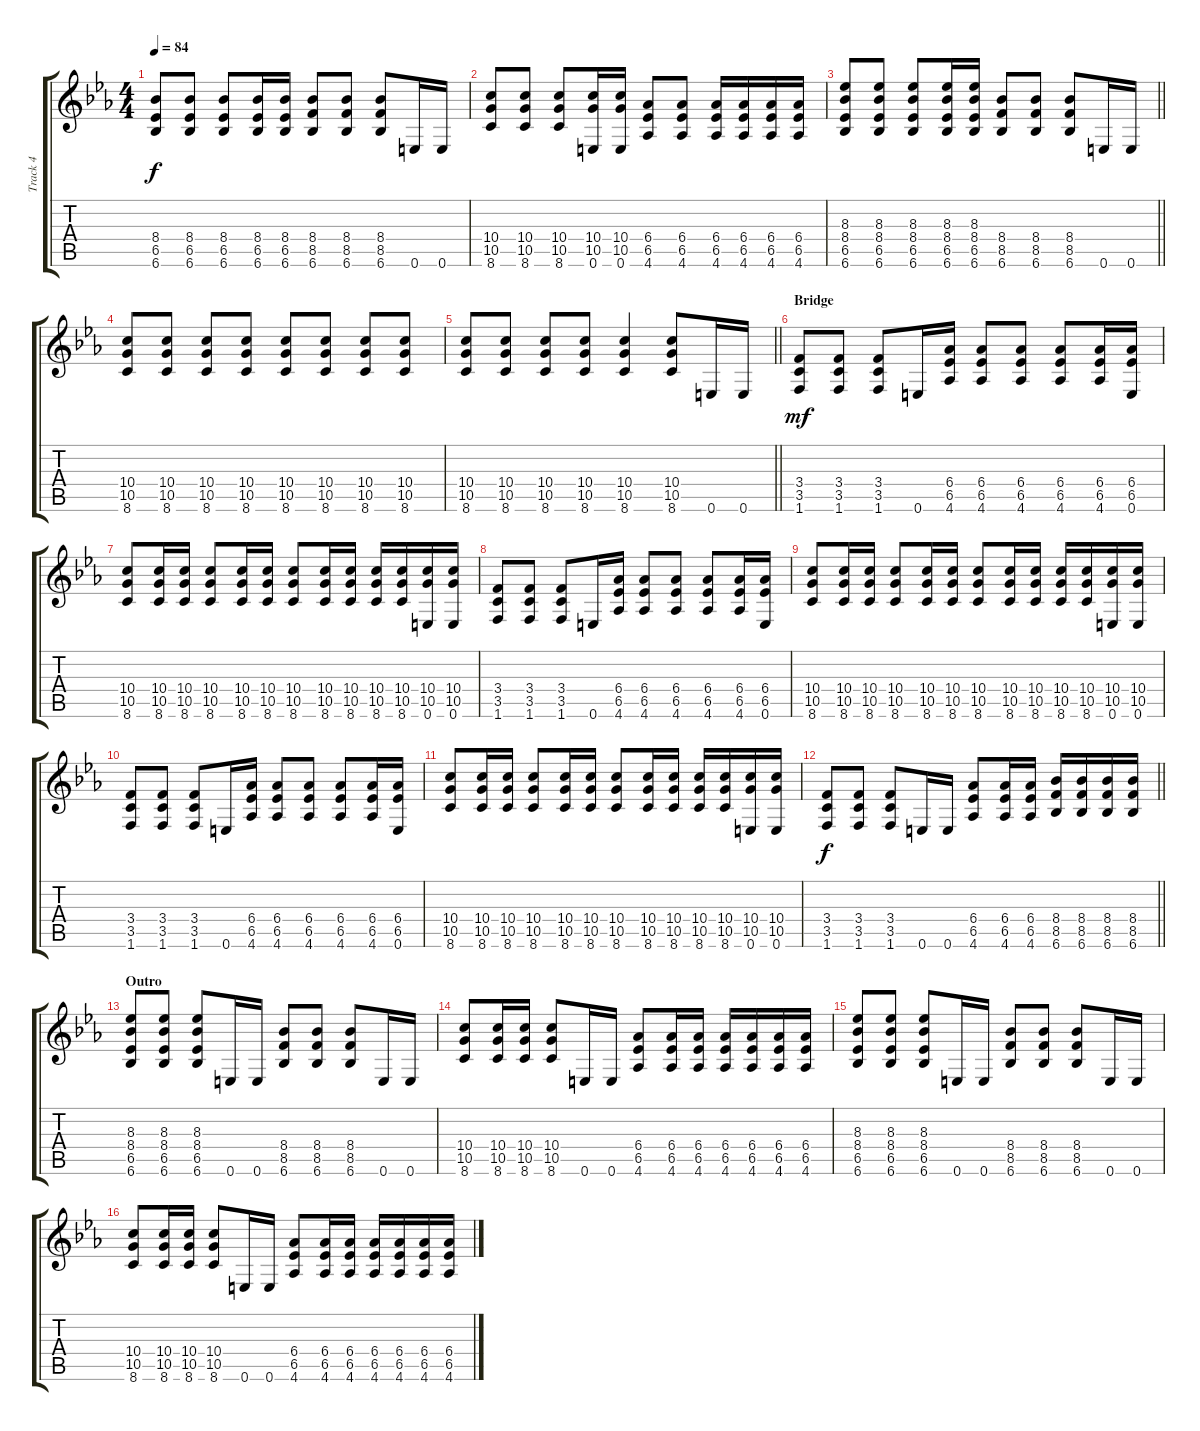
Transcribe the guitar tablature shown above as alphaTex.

\track ("Track 4" "Track 4") {instrument distortionguitar}
\staff {score tabs}
\tuning (E4 B3 G3 D3 A2 E2) {hide}
\ts (4 4)
\tempo 84
\clef g2
\ks eb
(8.4 6.5 6.6).8{dy f} (8.4 6.5 6.6).8 (8.4 6.5 6.6).8 (8.4 6.5 6.6).16 (8.4 6.5 6.6).16 (8.4 8.5 6.6).8 (8.4 8.5 6.6).8 (8.4 8.5 6.6).8 0.6.16 0.6.16 |
(10.4 10.5 8.6).8 (10.4 10.5 8.6).8 (10.4 10.5 8.6).8 (10.4 10.5 0.6).16 (10.4 10.5 0.6).16 (6.4 6.5 4.6).8 (6.4 6.5 4.6).8 (6.4 6.5 4.6).16 (6.4 6.5 4.6).16 (6.4 6.5 4.6).16 (6.4 6.5 4.6).16 |
\barLineRight lightlight
(8.3 8.4 6.5 6.6).8 (8.3 8.4 6.5 6.6).8 (8.3 8.4 6.5 6.6).8 (8.3 8.4 6.5 6.6).16 (8.3 8.4 6.5 6.6).16 (8.4 8.5 6.6).8 (8.4 8.5 6.6).8 (8.4 8.5 6.6).8 0.6.16 0.6.16 |
(10.4 10.5 8.6).8 (10.4 10.5 8.6).8 (10.4 10.5 8.6).8 (10.4 10.5 8.6).8 (10.4 10.5 8.6).8 (10.4 10.5 8.6).8 (10.4 10.5 8.6).8 (10.4 10.5 8.6).8 |
\barLineRight lightlight
(10.4 10.5 8.6).8 (10.4 10.5 8.6).8 (10.4 10.5 8.6).8 (10.4 10.5 8.6).8 (10.4 10.5 8.6).4 (10.4 10.5 8.6).8 0.6.16 0.6.16 |
\section ("" "Bridge")
(3.4 3.5 1.6).8{dy mf} (3.4 3.5 1.6).8 (3.4 3.5 1.6).8 0.6.16 (6.4 6.5 4.6).16 (6.4 6.5 4.6).8 (6.4 6.5 4.6).8 (6.4 6.5 4.6).8 (6.4 6.5 4.6).16 (6.4 6.5 0.6).16 |
(10.4 10.5 8.6).8 (10.4 10.5 8.6).16 (10.4 10.5 8.6).16 (10.4 10.5 8.6).8 (10.4 10.5 8.6).16 (10.4 10.5 8.6).16 (10.4 10.5 8.6).8 (10.4 10.5 8.6).16 (10.4 10.5 8.6).16 (10.4 10.5 8.6).16 (10.4 10.5 8.6).16 (10.4 10.5 0.6).16 (10.4 10.5 0.6).16 |
(3.4 3.5 1.6).8 (3.4 3.5 1.6).8 (3.4 3.5 1.6).8 0.6.16 (6.4 6.5 4.6).16 (6.4 6.5 4.6).8 (6.4 6.5 4.6).8 (6.4 6.5 4.6).8 (6.4 6.5 4.6).16 (6.4 6.5 0.6).16 |
(10.4 10.5 8.6).8 (10.4 10.5 8.6).16 (10.4 10.5 8.6).16 (10.4 10.5 8.6).8 (10.4 10.5 8.6).16 (10.4 10.5 8.6).16 (10.4 10.5 8.6).8 (10.4 10.5 8.6).16 (10.4 10.5 8.6).16 (10.4 10.5 8.6).16 (10.4 10.5 8.6).16 (10.4 10.5 0.6).16 (10.4 10.5 0.6).16 |
(3.4 3.5 1.6).8 (3.4 3.5 1.6).8 (3.4 3.5 1.6).8 0.6.16 (6.4 6.5 4.6).16 (6.4 6.5 4.6).8 (6.4 6.5 4.6).8 (6.4 6.5 4.6).8 (6.4 6.5 4.6).16 (6.4 6.5 0.6).16 |
(10.4 10.5 8.6).8 (10.4 10.5 8.6).16 (10.4 10.5 8.6).16 (10.4 10.5 8.6).8 (10.4 10.5 8.6).16 (10.4 10.5 8.6).16 (10.4 10.5 8.6).8 (10.4 10.5 8.6).16 (10.4 10.5 8.6).16 (10.4 10.5 8.6).16 (10.4 10.5 8.6).16 (10.4 10.5 0.6).16 (10.4 10.5 0.6).16 |
\barLineRight lightlight
(3.4 3.5 1.6).8{dy f} (3.4 3.5 1.6).8 (3.4 3.5 1.6).8 0.6.16 0.6.16 (6.4 6.5 4.6).8 (6.4 6.5 4.6).16 (6.4 6.5 4.6).16 (8.4 8.5 6.6).16 (8.4 8.5 6.6).16 (8.4 8.5 6.6).16 (8.4 8.5 6.6).16 |
\section ("" "Outro")
(8.3 8.4 6.5 6.6).8 (8.3 8.4 6.5 6.6).8 (8.3 8.4 6.5 6.6).8 0.6.16 0.6.16 (8.4 8.5 6.6).8 (8.4 8.5 6.6).8 (8.4 8.5 6.6).8 0.6.16 0.6.16 |
(10.4 10.5 8.6).8 (10.4 10.5 8.6).16 (10.4 10.5 8.6).16 (10.4 10.5 8.6).8 0.6.16 0.6.16 (6.4 6.5 4.6).8 (6.4 6.5 4.6).16 (6.4 6.5 4.6).16 (6.4 6.5 4.6).16 (6.4 6.5 4.6).16 (6.4 6.5 4.6).16 (6.4 6.5 4.6).16 |
(8.3 8.4 6.5 6.6).8 (8.3 8.4 6.5 6.6).8 (8.3 8.4 6.5 6.6).8 0.6.16 0.6.16 (8.4 8.5 6.6).8 (8.4 8.5 6.6).8 (8.4 8.5 6.6).8 0.6.16 0.6.16 |
(10.4 10.5 8.6).8 (10.4 10.5 8.6).16 (10.4 10.5 8.6).16 (10.4 10.5 8.6).8 0.6.16 0.6.16 (6.4 6.5 4.6).8 (6.4 6.5 4.6).16 (6.4 6.5 4.6).16 (6.4 6.5 4.6).16 (6.4 6.5 4.6).16 (6.4 6.5 4.6).16 (6.4 6.5 4.6).16
